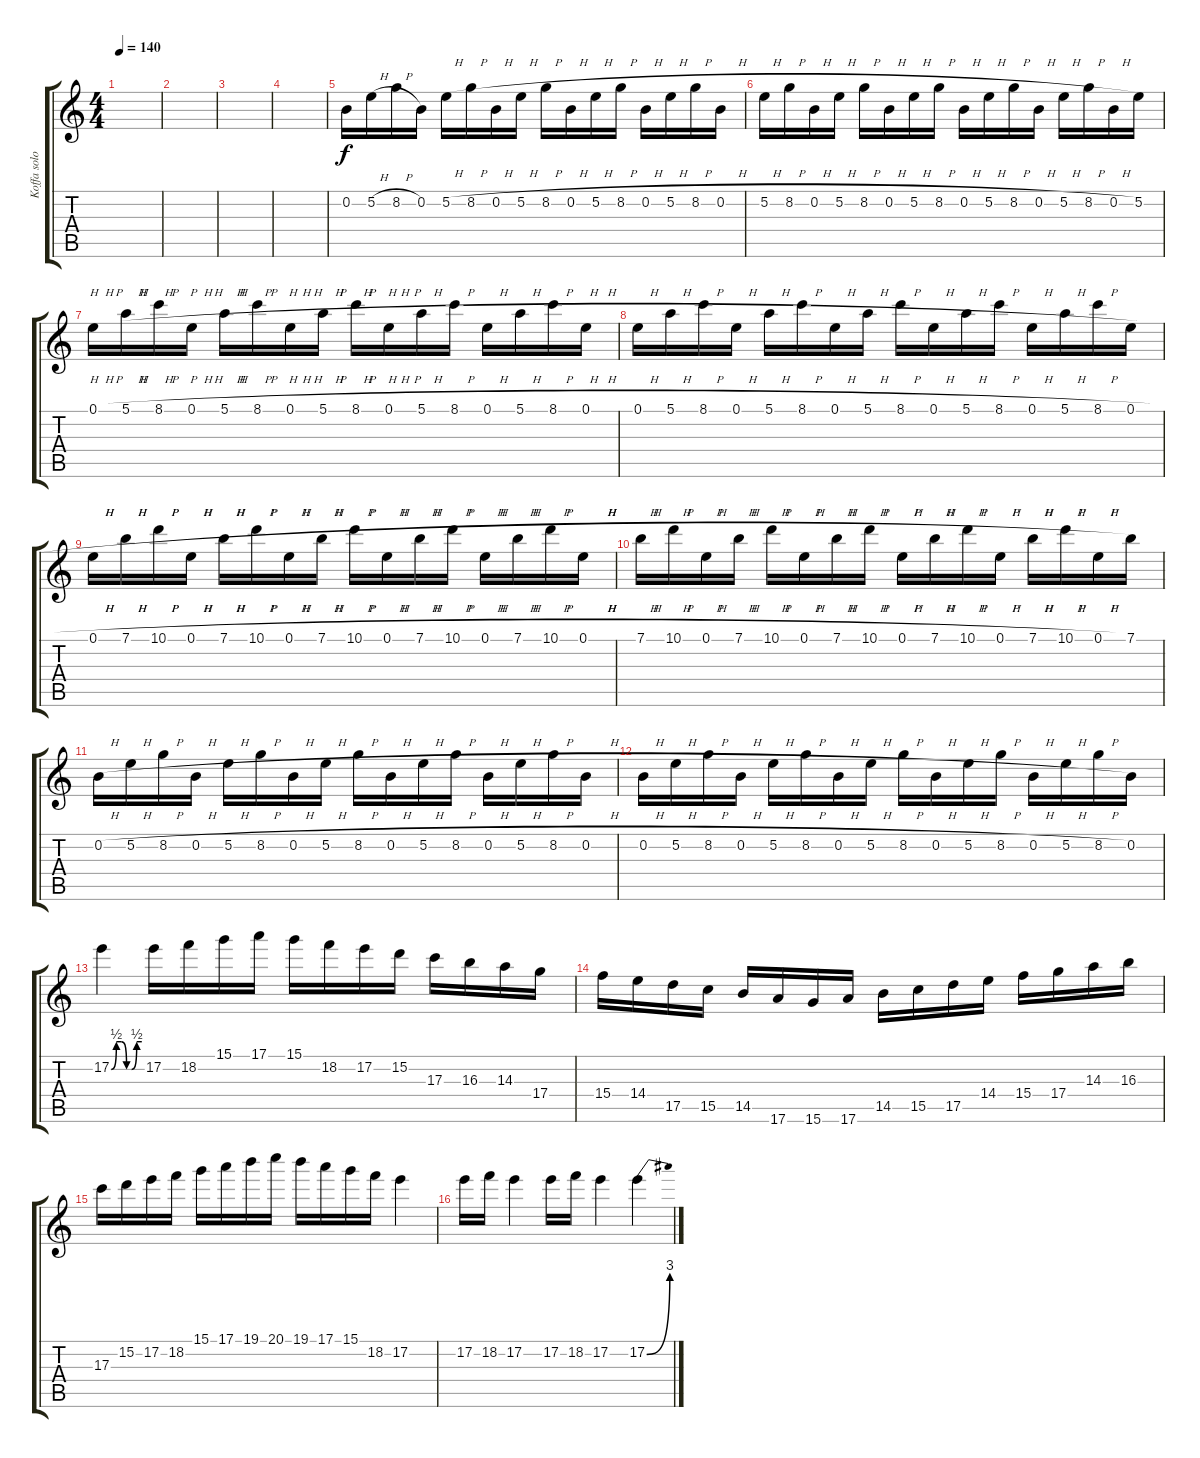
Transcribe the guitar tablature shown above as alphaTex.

\track ("Koffa solo" "Koffa solo") {instrument distortionguitar}
\staff {score tabs}
\tuning (E4 B3 G3 D3 A2 E2) {hide}
\ts (4 4)
\tempo 140
\clef g2
\ks c
|
|
|
|
0.2.16 5.2{h}.16 8.2{h}.16 0.2.16 5.2{h}.16 8.2{h}.16 0.2{h}.16 5.2{h}.16 8.2{h}.16 0.2{h}.16 5.2{h}.16 8.2{h}.16 0.2{h}.16 5.2{h}.16 8.2{h}.16 0.2{h}.16 |
5.2{h}.16 8.2{h}.16 0.2{h}.16 5.2{h}.16 8.2{h}.16 0.2{h}.16 5.2{h}.16 8.2{h}.16 0.2{h}.16 5.2{h}.16 8.2{h}.16 0.2{h}.16 5.2{h}.16 8.2{h}.16 0.2{h}.16 5.2.16 |
0.1{h}.16 5.1{h}.16 8.1{h}.16 0.1{h}.16 5.1{h}.16 8.1{h}.16 0.1{h}.16 5.1{h}.16 8.1{h}.16 0.1{h}.16 5.1{h}.16 8.1{h}.16 0.1{h}.16 5.1{h}.16 8.1{h}.16 0.1{h}.16 |
0.1{h}.16 5.1{h}.16 8.1{h}.16 0.1{h}.16 5.1{h}.16 8.1{h}.16 0.1{h}.16 5.1{h}.16 8.1{h}.16 0.1{h}.16 5.1{h}.16 8.1{h}.16 0.1{h}.16 5.1{h}.16 8.1{h}.16 0.1{h}.16 |
0.1{h}.16 7.1{h}.16 10.1{h}.16 0.1{h}.16 7.1{h}.16 10.1{h}.16 0.1{h}.16 7.1{h}.16 10.1{h}.16 0.1{h}.16 7.1{h}.16 10.1{h}.16 0.1{h}.16 7.1{h}.16 10.1{h}.16 0.1{h}.16 |
7.1{h}.16 10.1{h}.16 0.1{h}.16 7.1{h}.16 10.1{h}.16 0.1{h}.16 7.1{h}.16 10.1{h}.16 0.1{h}.16 7.1{h}.16 10.1{h}.16 0.1{h}.16 7.1{h}.16 10.1{h}.16 0.1{h}.16 7.1.16 |
0.2{h}.16 5.2{h}.16 8.2{h}.16 0.2{h}.16 5.2{h}.16 8.2{h}.16 0.2{h}.16 5.2{h}.16 8.2{h}.16 0.2{h}.16 5.2{h}.16 8.2{h}.16 0.2{h}.16 5.2{h}.16 8.2{h}.16 0.2{h}.16 |
0.2{h}.16 5.2{h}.16 8.2{h}.16 0.2{h}.16 5.2{h}.16 8.2{h}.16 0.2{h}.16 5.2{h}.16 8.2{h}.16 0.2{h}.16 5.2{h}.16 8.2{h}.16 0.2{h}.16 5.2{h}.16 8.2{h}.16 0.2.16 |
17.2{be (custom 0 0 10 2 20 2 30 0 40 0 50 2 60 2)}.4 17.2.16 18.2.16 15.1.16 17.1.16 15.1.16 18.2.16 17.2.16 15.2.16 17.3.16 16.3.16 14.3.16 17.4.16 |
15.4.16 14.4.16 17.5.16 15.5.16 14.5.16 17.6.16 15.6.16 17.6.16 14.5.16 15.5.16 17.5.16 14.4.16 15.4.16 17.4.16 14.3.16 16.3.16 |
17.3.16 15.2.16 17.2.16 18.2.16 15.1.16 17.1.16 19.1.16 20.1.16 19.1.16 17.1.16 15.1.16 18.2.16 17.2.4 |
17.2.16 18.2.16 17.2.4 17.2.16 18.2.16 17.2.4 17.2{be (bend 0 0 60 12)}.4
